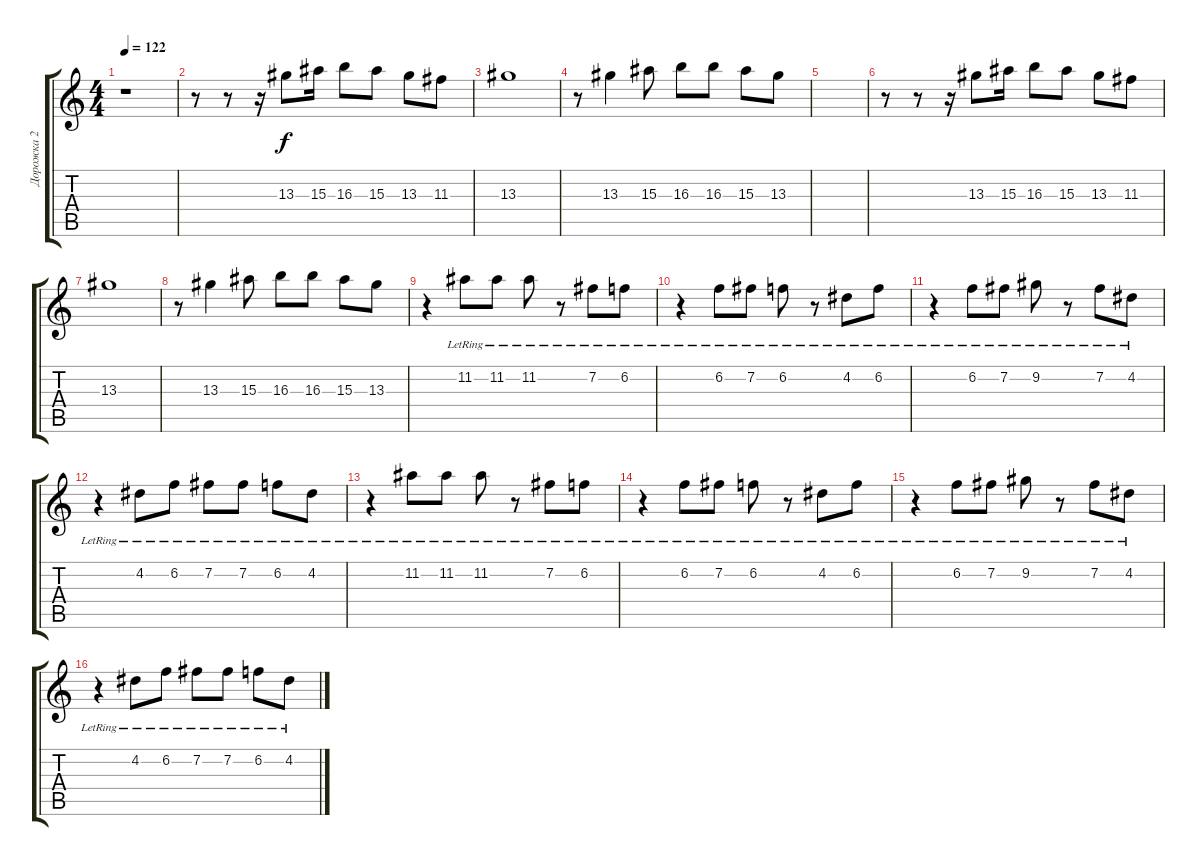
\track ("Дорожка 2" "Дорожка 2") {instrument synthbass2}
\staff {score tabs}
\tuning (E4 B3 G3 D3 A2 E2) {hide}
\ts (4 4)
\tempo 122
\clef g2
\ks c
r.1{dy f} |
r.8 r.8 r.16 13.3.8 15.3.16 16.3.8 15.3.8 13.3.8 11.3.8 |
13.3.1 |
r.8 13.3.4 15.3.8 16.3.8 16.3.8 15.3.8 13.3.8 |
|
r.8 r.8 r.16 13.3.8 15.3.16 16.3.8 15.3.8 13.3.8 11.3.8 |
13.3.1 |
r.8 13.3.4 15.3.8 16.3.8 16.3.8 15.3.8 13.3.8 |
r.4 11.2{lr}.8 11.2{lr}.8 11.2{lr}.8 r.8 7.2{lr}.8 6.2{lr}.8 |
r.4 6.2{lr}.8 7.2{lr}.8 6.2{lr}.8 r.8 4.2{lr}.8 6.2{lr}.8 |
r.4 6.2{lr}.8 7.2{lr}.8 9.2{lr}.8 r.8 7.2{lr}.8 4.2{lr}.8 |
r.4 4.2{lr}.8 6.2{lr}.8 7.2{lr}.8 7.2{lr}.8 6.2{lr}.8 4.2{lr}.8 |
r.4 11.2{lr}.8 11.2{lr}.8 11.2{lr}.8 r.8 7.2{lr}.8 6.2{lr}.8 |
r.4 6.2{lr}.8 7.2{lr}.8 6.2{lr}.8 r.8 4.2{lr}.8 6.2{lr}.8 |
r.4 6.2{lr}.8 7.2{lr}.8 9.2{lr}.8 r.8 7.2{lr}.8 4.2{lr}.8 |
r.4 4.2{lr}.8 6.2{lr}.8 7.2{lr}.8 7.2{lr}.8 6.2{lr}.8 4.2{lr}.8
